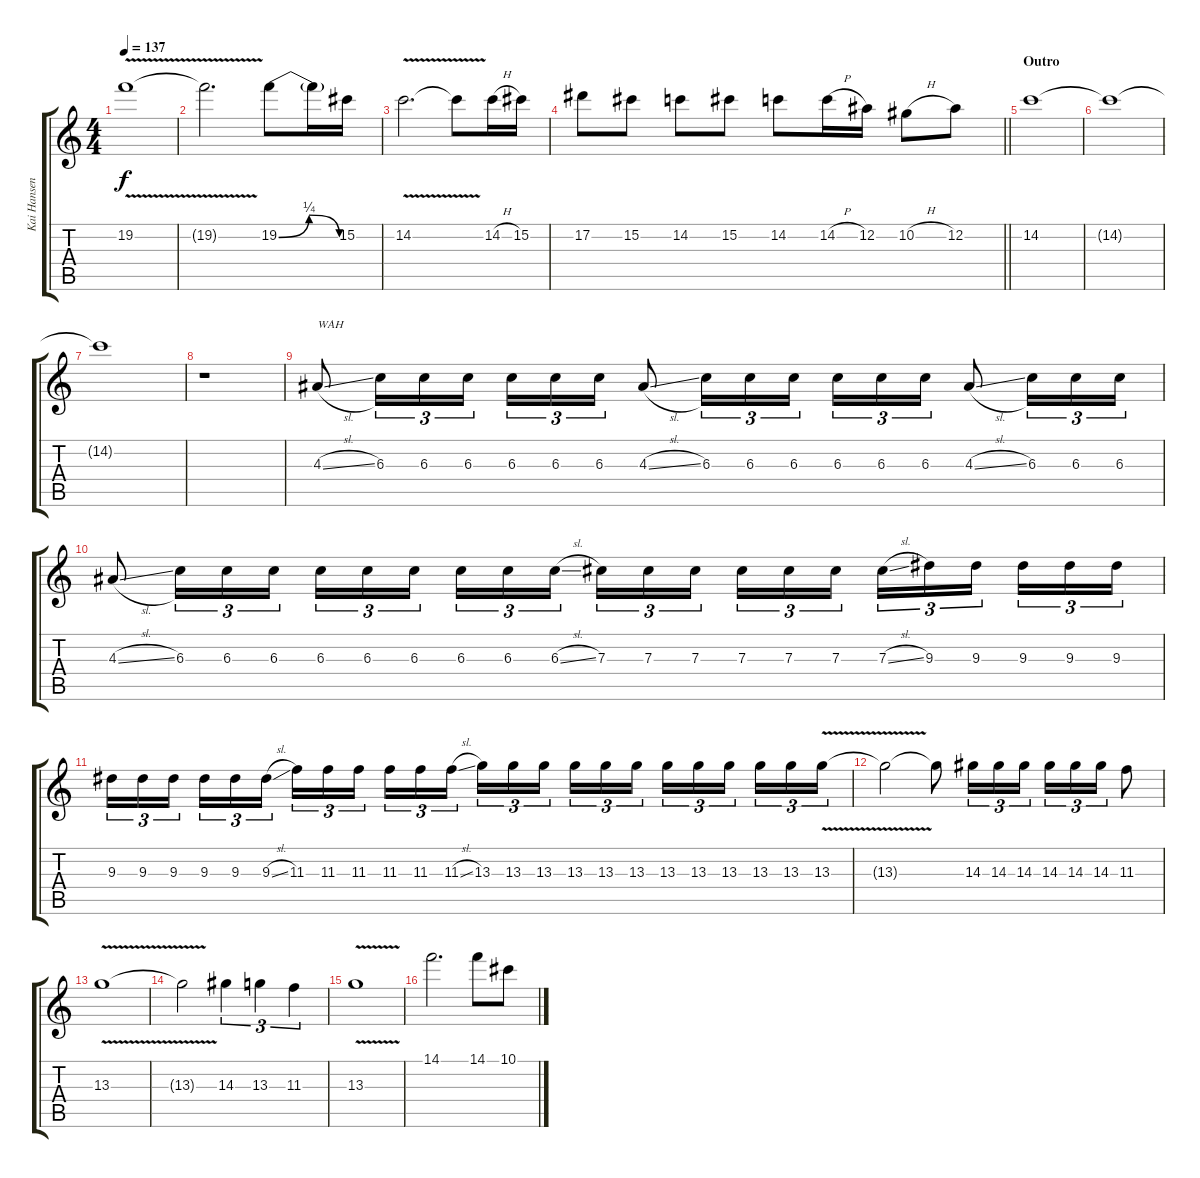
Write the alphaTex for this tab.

\track ("Kai Hansen" "Kai Hansen") {instrument distortionguitar}
\staff {score tabs}
\tuning (Eb4 Bb3 Gb3 Db3 Ab2 Eb2) {hide}
\ts (4 4)
\tempo 137
\clef g2
\ks c
19.2{v}.1{dy f} |
19.2{t}.2{d} 19.2{be (bendrelease 0 0 30 1 37 1 60 0)}.8 19.2{t}.16 15.2.16 |
14.2{v}.2{d} 14.2{t}.8 14.2{h}.16 15.2.16 |
\barLineRight lightlight
17.2.8 15.2.8 14.2.8 15.2.8 14.2.8 14.2{h}.16 12.2.16 10.2{h}.8 12.2.8 |
\section ("" "Outro")
14.2.1 |
14.2{t}.1 |
14.2{t}.1 |
r.1 |
4.3{sl}.8{txt "WAH" volume 8 instrument distortionguitar} 6.3.16{tu (3 2)} 6.3.16{tu (3 2)} 6.3.16{tu (3 2)} 6.3.16{tu (3 2)} 6.3.16{tu (3 2)} 6.3.16{tu (3 2)} 4.3{sl}.8 6.3.16{tu (3 2)} 6.3.16{tu (3 2)} 6.3.16{tu (3 2) beam splitsecondary} 6.3.16{tu (3 2)} 6.3.16{tu (3 2)} 6.3.16{tu (3 2)} 4.3{sl}.8 6.3.16{tu (3 2)} 6.3.16{tu (3 2)} 6.3.16{tu (3 2)} |
4.3{sl}.8 6.3.16{tu (3 2)} 6.3.16{tu (3 2)} 6.3.16{tu (3 2)} 6.3.16{tu (3 2)} 6.3.16{tu (3 2)} 6.3.16{tu (3 2) beam splitsecondary} 6.3.16{tu (3 2)} 6.3.16{tu (3 2)} 6.3{sl}.16{tu (3 2)} 7.3.16{tu (3 2)} 7.3.16{tu (3 2)} 7.3.16{tu (3 2) beam splitsecondary} 7.3.16{tu (3 2)} 7.3.16{tu (3 2)} 7.3.16{tu (3 2)} 7.3{sl}.16{tu (3 2)} 9.3.16{tu (3 2)} 9.3.16{tu (3 2) beam splitsecondary} 9.3.16{tu (3 2)} 9.3.16{tu (3 2)} 9.3.16{tu (3 2)} |
9.3.16{tu (3 2)} 9.3.16{tu (3 2)} 9.3.16{tu (3 2) beam splitsecondary} 9.3.16{tu (3 2)} 9.3.16{tu (3 2)} 9.3{sl}.16{tu (3 2)} 11.3.16{tu (3 2)} 11.3.16{tu (3 2)} 11.3.16{tu (3 2) beam splitsecondary} 11.3.16{tu (3 2)} 11.3.16{tu (3 2)} 11.3{sl}.16{tu (3 2)} 13.3.16{tu (3 2)} 13.3.16{tu (3 2)} 13.3.16{tu (3 2) beam splitsecondary} 13.3.16{tu (3 2)} 13.3.16{tu (3 2)} 13.3.16{tu (3 2)} 13.3.16{tu (3 2)} 13.3.16{tu (3 2)} 13.3.16{tu (3 2) beam splitsecondary} 13.3.16{tu (3 2)} 13.3.16{tu (3 2)} 13.3{v}.16{tu (3 2)} |
13.3{t}.2 13.3{t}.8 14.3.16{tu (3 2)} 14.3.16{tu (3 2)} 14.3.16{tu (3 2)} 14.3.16{tu (3 2)} 14.3.16{tu (3 2)} 14.3.16{tu (3 2)} 11.3.8 |
13.3{v}.1 |
13.3{t}.2 14.3.4{tu (3 2)} 13.3.4{tu (3 2)} 11.3.4{tu (3 2)} |
13.3{v}.1 |
14.1.2{d} 14.1.8 10.1.8
